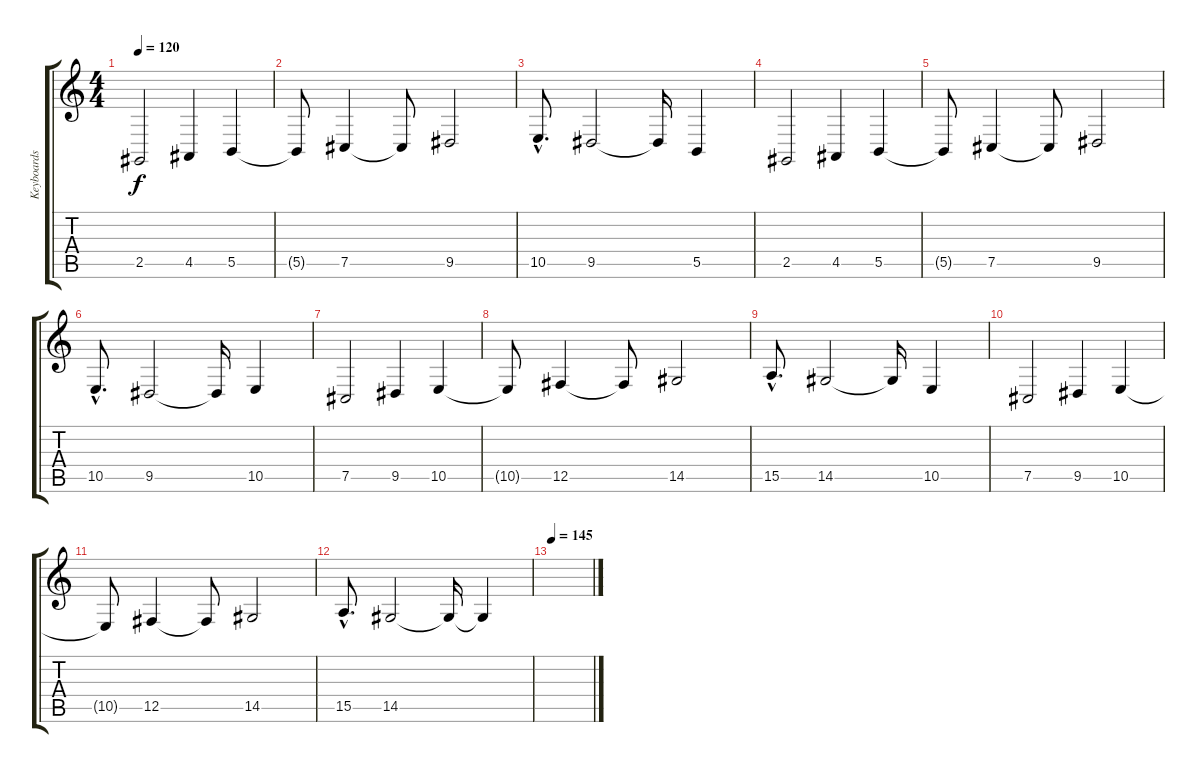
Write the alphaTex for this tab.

\track ("Keyboards" "Keyboards") {instrument synthstrings2}
\staff {score tabs}
\tuning (Db4 Ab3 E3 B2 Gb2 Db2) {hide}
\ts (4 4)
\tempo 120
\clef g2
\ks c
2.5.2{dy f instrument synthstrings2} 4.5.4 5.5.4 |
5.5{t}.8 7.5.4 7.5{t}.8 9.5.2 |
10.5{hac}.8{d} 9.5.2 9.5{t}.16 5.5.4 |
2.5.2 4.5.4 5.5.4 |
5.5{t}.8 7.5.4 7.5{t}.8 9.5.2 |
10.5{hac}.8{d} 9.5.2 9.5{t}.16 10.5.4 |
7.5.2 9.5.4 10.5.4 |
10.5{t}.8 12.5.4 12.5{t}.8 14.5.2 |
15.5{hac}.8{d} 14.5.2 14.5{t}.16 10.5.4 |
7.5.2 9.5.4 10.5.4 |
10.5{t}.8 12.5.4 12.5{t}.8 14.5.2 |
15.5{hac}.8{d} 14.5.2 14.5{t}.16 14.5{t}.4 |
\tempo 145
